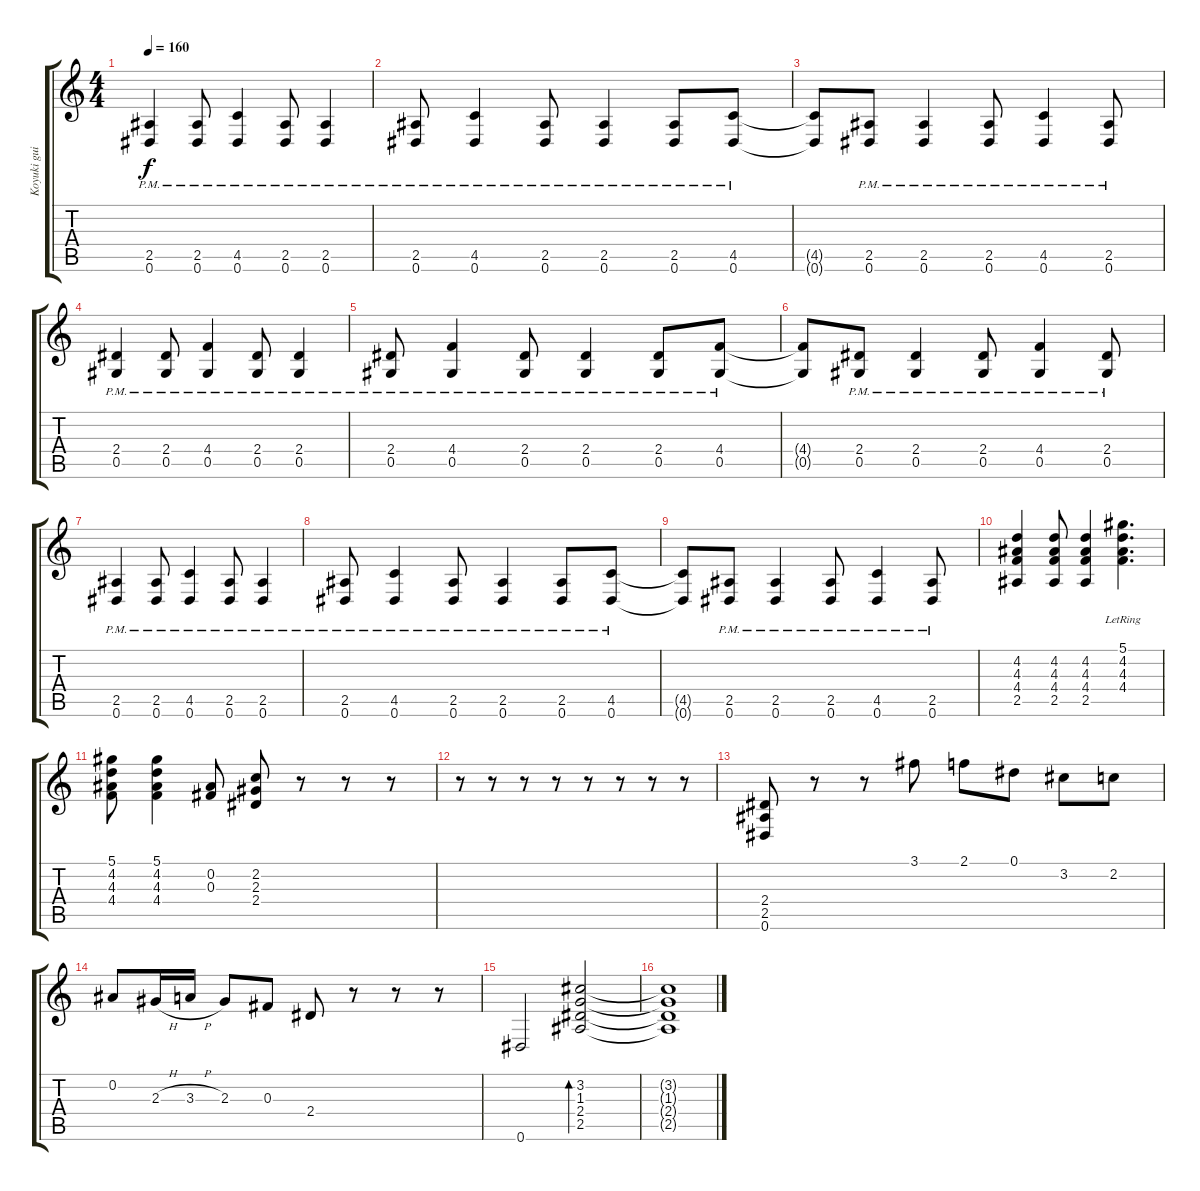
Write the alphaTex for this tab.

\track ("Koyuki guitare" "Koyuki gui") {instrument acousticguitarnylon}
\staff {score tabs}
\tuning (Eb4 Bb3 Gb3 Db3 Ab2 Eb2) {hide}
\ts (4 4)
\tempo 160
\clef g2
\ks c
(2.5{pm} 0.6{pm}).4{dy f instrument acousticguitarnylon} (2.5{pm} 0.6{pm}).8 (4.5{pm} 0.6{pm}).4 (2.5{pm} 0.6{pm}).8 (2.5{pm} 0.6{pm}).4 |
(2.5{pm} 0.6{pm}).8 (4.5{pm} 0.6{pm}).4 (2.5{pm} 0.6{pm}).8 (2.5{pm} 0.6{pm}).4 (2.5{pm} 0.6{pm}).8 (4.5{pm} 0.6{pm}).8 |
(4.5{t} 0.6{t}).8 (2.5{pm} 0.6{pm}).8 (2.5{pm} 0.6{pm}).4 (2.5{pm} 0.6{pm}).8 (4.5{pm} 0.6{pm}).4 (2.5{pm} 0.6{pm}).8 |
(2.4{pm} 0.5{pm}).4 (2.4{pm} 0.5{pm}).8 (4.4{pm} 0.5{pm}).4 (2.4{pm} 0.5{pm}).8 (2.4{pm} 0.5{pm}).4 |
(2.4{pm} 0.5{pm}).8 (4.4{pm} 0.5{pm}).4 (2.4{pm} 0.5{pm}).8 (2.4{pm} 0.5{pm}).4 (2.4{pm} 0.5{pm}).8 (4.4{pm} 0.5{pm}).8 |
(4.4{t} 0.5{t}).8 (2.4{pm} 0.5{pm}).8 (2.4{pm} 0.5{pm}).4 (2.4{pm} 0.5{pm}).8 (4.4{pm} 0.5{pm}).4 (2.4{pm} 0.5{pm}).8 |
(2.5{pm} 0.6{pm}).4 (2.5{pm} 0.6{pm}).8 (4.5{pm} 0.6{pm}).4 (2.5{pm} 0.6{pm}).8 (2.5{pm} 0.6{pm}).4 |
(2.5{pm} 0.6{pm}).8 (4.5{pm} 0.6{pm}).4 (2.5{pm} 0.6{pm}).8 (2.5{pm} 0.6{pm}).4 (2.5{pm} 0.6{pm}).8 (4.5{pm} 0.6{pm}).8 |
(4.5{t} 0.6{t}).8 (2.5{pm} 0.6{pm}).8 (2.5{pm} 0.6{pm}).4 (2.5{pm} 0.6{pm}).8 (4.5{pm} 0.6{pm}).4 (2.5{pm} 0.6{pm}).8 |
(4.2 4.3 4.4 2.5).4 (4.2 4.3 4.4 2.5).8 (4.2 4.3 4.4 2.5).4 (5.1{lr} 4.2{lr} 4.3{lr} 4.4{lr}).4{d} |
(5.1 4.2 4.3 4.4).8 (5.1 4.2 4.3 4.4).4 (0.2 0.3).8 (2.2 2.3 2.4).8 r.8 r.8 r.8 |
r.8 r.8 r.8 r.8 r.8 r.8 r.8 r.8 |
(2.4 2.5 0.6).8 r.8 r.8 3.1.8 2.1.8 0.1.8 3.2.8 2.2.8 |
0.2.8 2.3{h}.16 3.3{h}.16 2.3.8 0.3.8 2.4.8 r.8 r.8 r.8 |
0.6.2 (3.2 1.3 2.4 2.5).2{bd 480} |
(3.2{t} 1.3{t} 2.4{t} 2.5{t}).1
